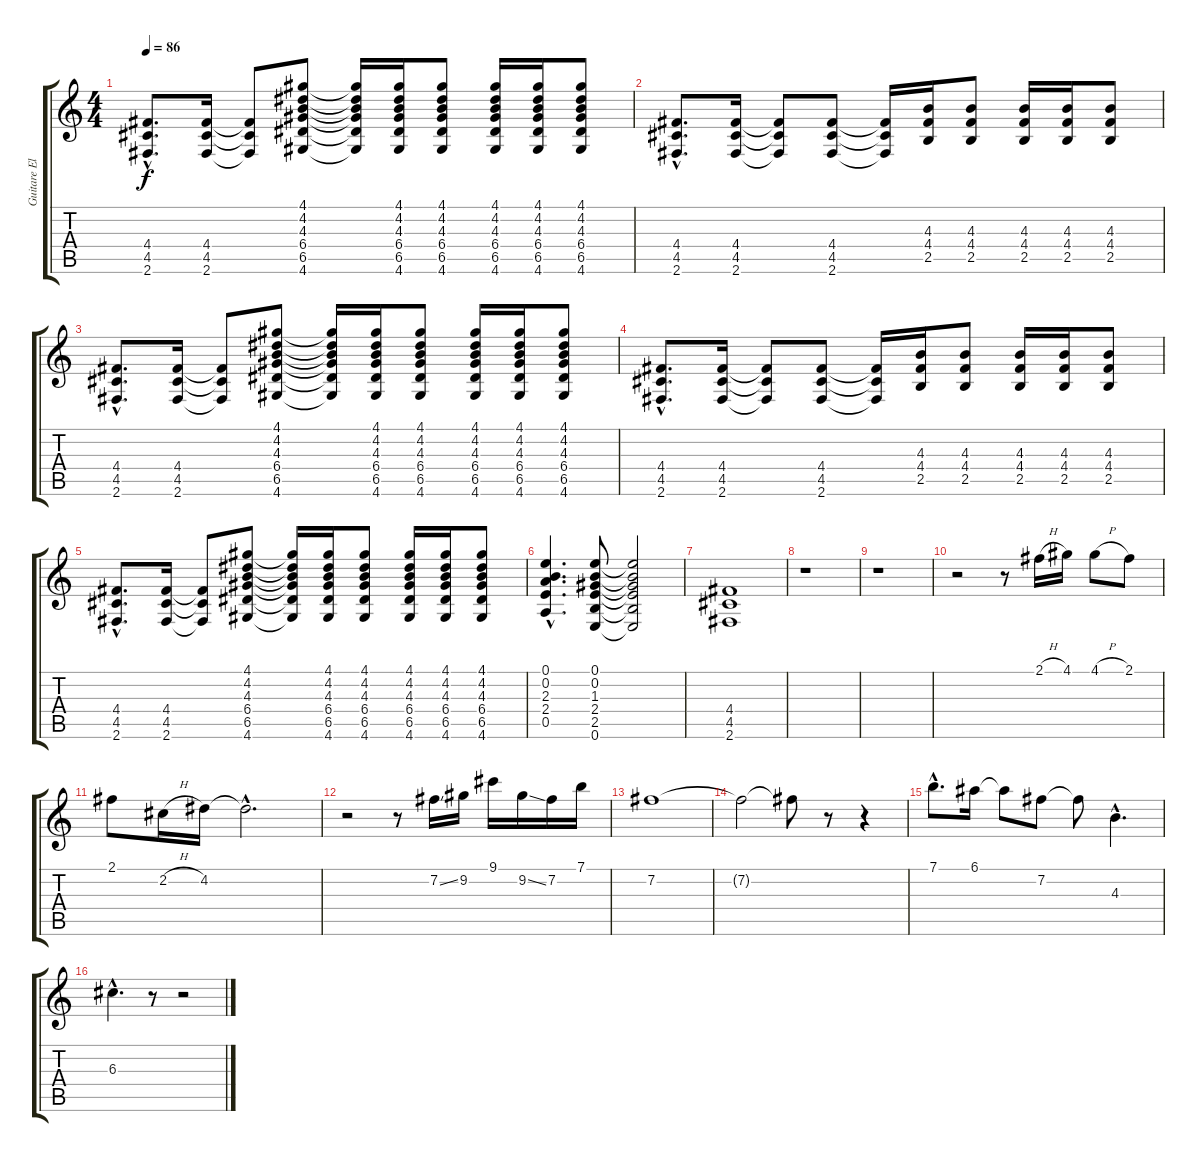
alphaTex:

\track ("Guitare Electrique" "Guitare El") {instrument distortionguitar}
\staff {score tabs}
\tuning (E4 B3 G3 D3 A2 E2) {hide}
\ts (4 4)
\tempo 86
\clef g2
\ks c
(4.4{hac} 4.5{hac} 2.6{hac}).8{d dy f} (4.4 4.5 2.6).16 (4.4{t} 4.5{t} 2.6{t}).8 (4.1 4.2 4.3 6.4 6.5 4.6).8 (4.1{t} 4.2{t} 4.3{t} 6.4{t} 6.5{t} 4.6{t}).16 (4.1 4.2 4.3 6.4 6.5 4.6).16 (4.1 4.2 4.3 6.4 6.5 4.6).8 (4.1 4.2 4.3 6.4 6.5 4.6).16 (4.1 4.2 4.3 6.4 6.5 4.6).16 (4.1 4.2 4.3 6.4 6.5 4.6).8 |
(4.4{hac} 4.5{hac} 2.6{hac}).8{d} (4.4 4.5 2.6).16 (4.4{t} 4.5{t} 2.6{t}).8 (4.4 4.5 2.6).8 (4.4{t} 4.5{t} 2.6{t}).16 (4.3 4.4 2.5).16 (4.3 4.4 2.5).8 (4.3 4.4 2.5).16 (4.3 4.4 2.5).16 (4.3 4.4 2.5).8 |
(4.4{hac} 4.5{hac} 2.6{hac}).8{d} (4.4 4.5 2.6).16 (4.4{t} 4.5{t} 2.6{t}).8 (4.1 4.2 4.3 6.4 6.5 4.6).8 (4.1{t} 4.2{t} 4.3{t} 6.4{t} 6.5{t} 4.6{t}).16 (4.1 4.2 4.3 6.4 6.5 4.6).16 (4.1 4.2 4.3 6.4 6.5 4.6).8 (4.1 4.2 4.3 6.4 6.5 4.6).16 (4.1 4.2 4.3 6.4 6.5 4.6).16 (4.1 4.2 4.3 6.4 6.5 4.6).8 |
(4.4{hac} 4.5{hac} 2.6{hac}).8{d} (4.4 4.5 2.6).16 (4.4{t} 4.5{t} 2.6{t}).8 (4.4 4.5 2.6).8 (4.4{t} 4.5{t} 2.6{t}).16 (4.3 4.4 2.5).16 (4.3 4.4 2.5).8 (4.3 4.4 2.5).16 (4.3 4.4 2.5).16 (4.3 4.4 2.5).8 |
(4.4{hac} 4.5{hac} 2.6{hac}).8{d} (4.4 4.5 2.6).16 (4.4{t} 4.5{t} 2.6{t}).8 (4.1 4.2 4.3 6.4 6.5 4.6).8 (4.1{t} 4.2{t} 4.3{t} 6.4{t} 6.5{t} 4.6{t}).16 (4.1 4.2 4.3 6.4 6.5 4.6).16 (4.1 4.2 4.3 6.4 6.5 4.6).8 (4.1 4.2 4.3 6.4 6.5 4.6).16 (4.1 4.2 4.3 6.4 6.5 4.6).16 (4.1 4.2 4.3 6.4 6.5 4.6).8 |
(0.1{hac} 0.2{hac} 2.3{hac} 2.4{hac} 0.5{hac}).4{d} (0.1 0.2 1.3 2.4 2.5 0.6).8 (0.1{t} 0.2{t} 1.3{t} 2.4{t} 2.5{t} 0.6{t}).2 |
(4.4 4.5 2.6).1 |
r.1 |
r.1 |
r.2 r.8 2.1{h}.16 4.1.16 4.1{h}.8 2.1.8 |
2.1.8 2.2{h}.16 4.2.16 4.2{hac t}.2{d} |
r.2 r.8 7.2{ss}.16 9.2.16 9.1.16 9.2{ss}.16 7.2.16 7.1.16 |
7.2.1 |
7.2{t}.2 7.2{t}.8 r.8 r.4 |
7.1{hac}.8{d} 6.1.16 6.1{t}.8 7.2.8 7.2{t}.8 4.3{hac}.4{d} |
6.3{hac}.4{d} r.8 r.2
